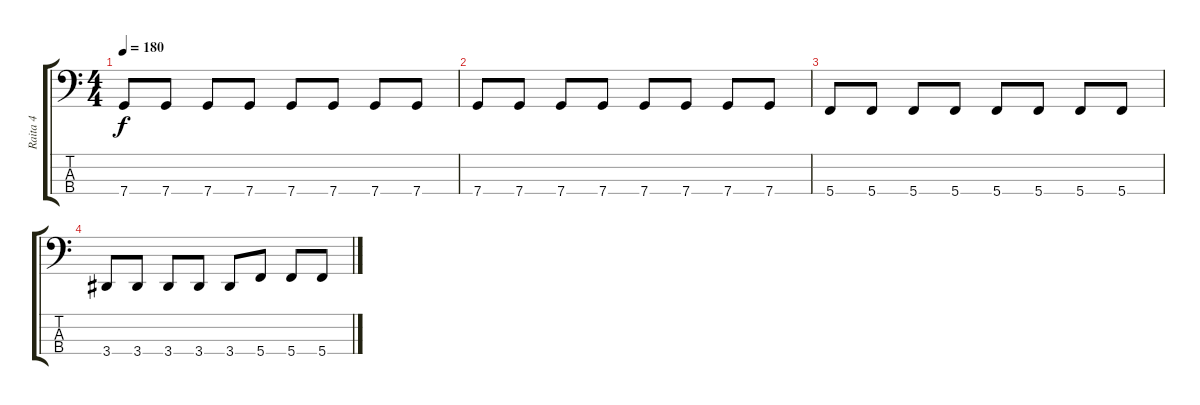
\track ("Raita 4" "Raita 4") {instrument electricbasspick}
\staff {score tabs}
\tuning (F2 C2 G1 C1) {hide}
\ts (4 4)
\tempo 180
\clef f4
\ks c
7.4.8{dy f} 7.4.8 7.4.8 7.4.8 7.4.8 7.4.8 7.4.8 7.4.8 |
7.4.8 7.4.8 7.4.8 7.4.8 7.4.8 7.4.8 7.4.8 7.4.8 |
5.4.8 5.4.8 5.4.8 5.4.8 5.4.8 5.4.8 5.4.8 5.4.8 |
3.4.8 3.4.8 3.4.8 3.4.8 3.4.8 5.4.8 5.4.8 5.4.8
